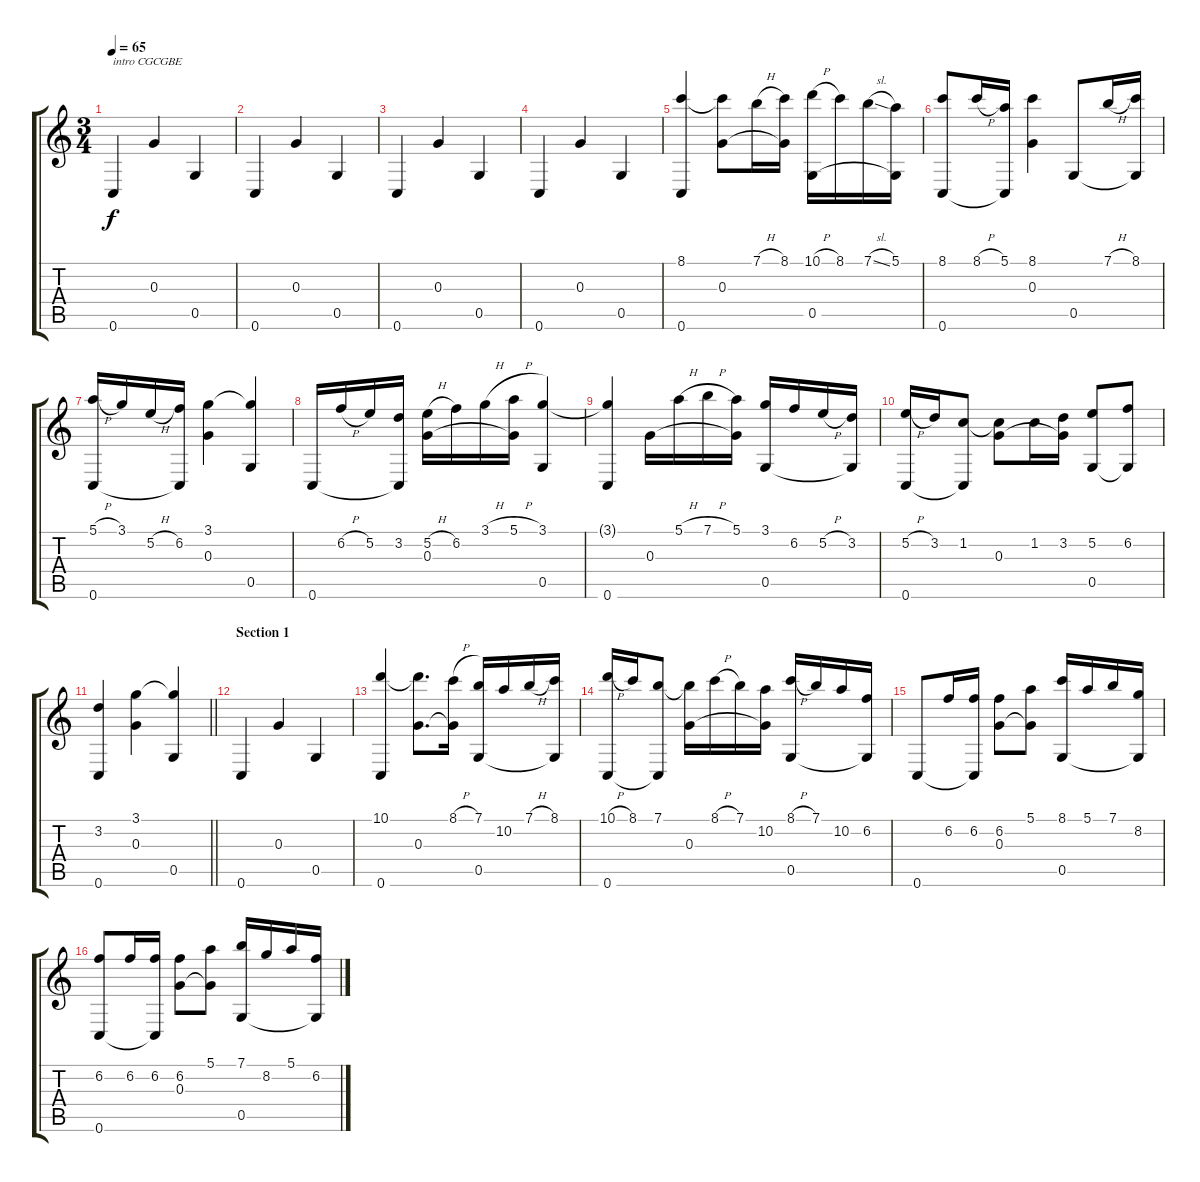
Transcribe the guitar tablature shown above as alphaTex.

\track "" {instrument acousticguitarsteel}
\staff {score tabs}
\tuning (E4 B3 G3 C3 G2 C2) {hide}
\ts (3 4)
\tempo 65
\clef g2
\ks c
0.6.4{txt "intro CGCGBE" dy f volume 5 instrument acousticguitarsteel} 0.3.4 0.5.4 |
0.6.4 0.3.4 0.5.4 |
0.6.4 0.3.4 0.5.4 |
0.6.4 0.3.4 0.5.4 |
(8.1 0.6).4{volume 8} (8.1{t} 0.3).8 7.1{h}.16 (8.1 0.3{t}).16 (10.1{h} 0.5).16 8.1.16 7.1{sl}.16 (5.1 0.5{t}).16 |
(8.1 0.6).8 8.1{h}.16 (5.1 0.6{t}).16 (8.1 0.3).4 0.5.8 7.1{h}.16 (8.1 0.5{t}).16 |
(5.1{h} 0.6).16 3.1.16 5.2{h}.16 (6.2 0.6{t}).16 (3.1 0.3).4 (3.1{t} 0.5).4 |
0.6.16 6.2{h}.16 5.2.16 (3.2 0.6{t}).16 (5.2{h} 0.3).16 6.2.16 3.1{h}.16 (5.1{h} 0.3{t}).16 (3.1 0.5).4 |
(3.1{t} 0.6).4 0.3.16 5.1{h}.16 7.1{h}.16 (5.1 0.3{t}).16 (3.1 0.5).16 6.2.16 5.2{h}.16 (3.2 0.5{t}).16 |
(5.2{h} 0.6).16 3.2.16 (1.2 0.6{t}).8 (1.2{t} 0.3).8 1.2.16 (3.2 0.3{t}).16 (5.2 0.5).8 (6.2 0.5{t}).8 |
\barLineRight lightlight
(3.2 0.6).4 (3.1 0.3).4 (3.1{t} 0.5).4 |
\section ("" "Section 1")
0.6.4 0.3.4 0.5.4 |
(10.1 0.6).4 (10.1{t} 0.3).8{d} (8.1{h} 0.3{t}).16 (7.1 0.5).16 10.2.16 7.1{h}.16 (8.1 0.5{t}).16 |
(10.1{h} 0.6).16 8.1.16 (7.1 0.6{t}).8 (7.1{t} 0.3).16 8.1{h}.16 7.1.16 (10.2 0.3{t}).16 (8.1{h} 0.5).16 7.1.16 10.2.16 (6.2 0.5{t}).16 |
0.6.8 6.2.16 (6.2 0.6{t}).16 (6.2 0.3).8 (5.1 0.3{t}).8 (8.1 0.5).16 5.1.16 7.1.16 (8.2 0.5{t}).16 |
(6.2 0.6).8 6.2.16 (6.2 0.6{t}).16 (6.2 0.3).8 (5.1 0.3{t}).8 (7.1 0.5).16 8.2.16 5.1.16 (6.2 0.5{t}).16
